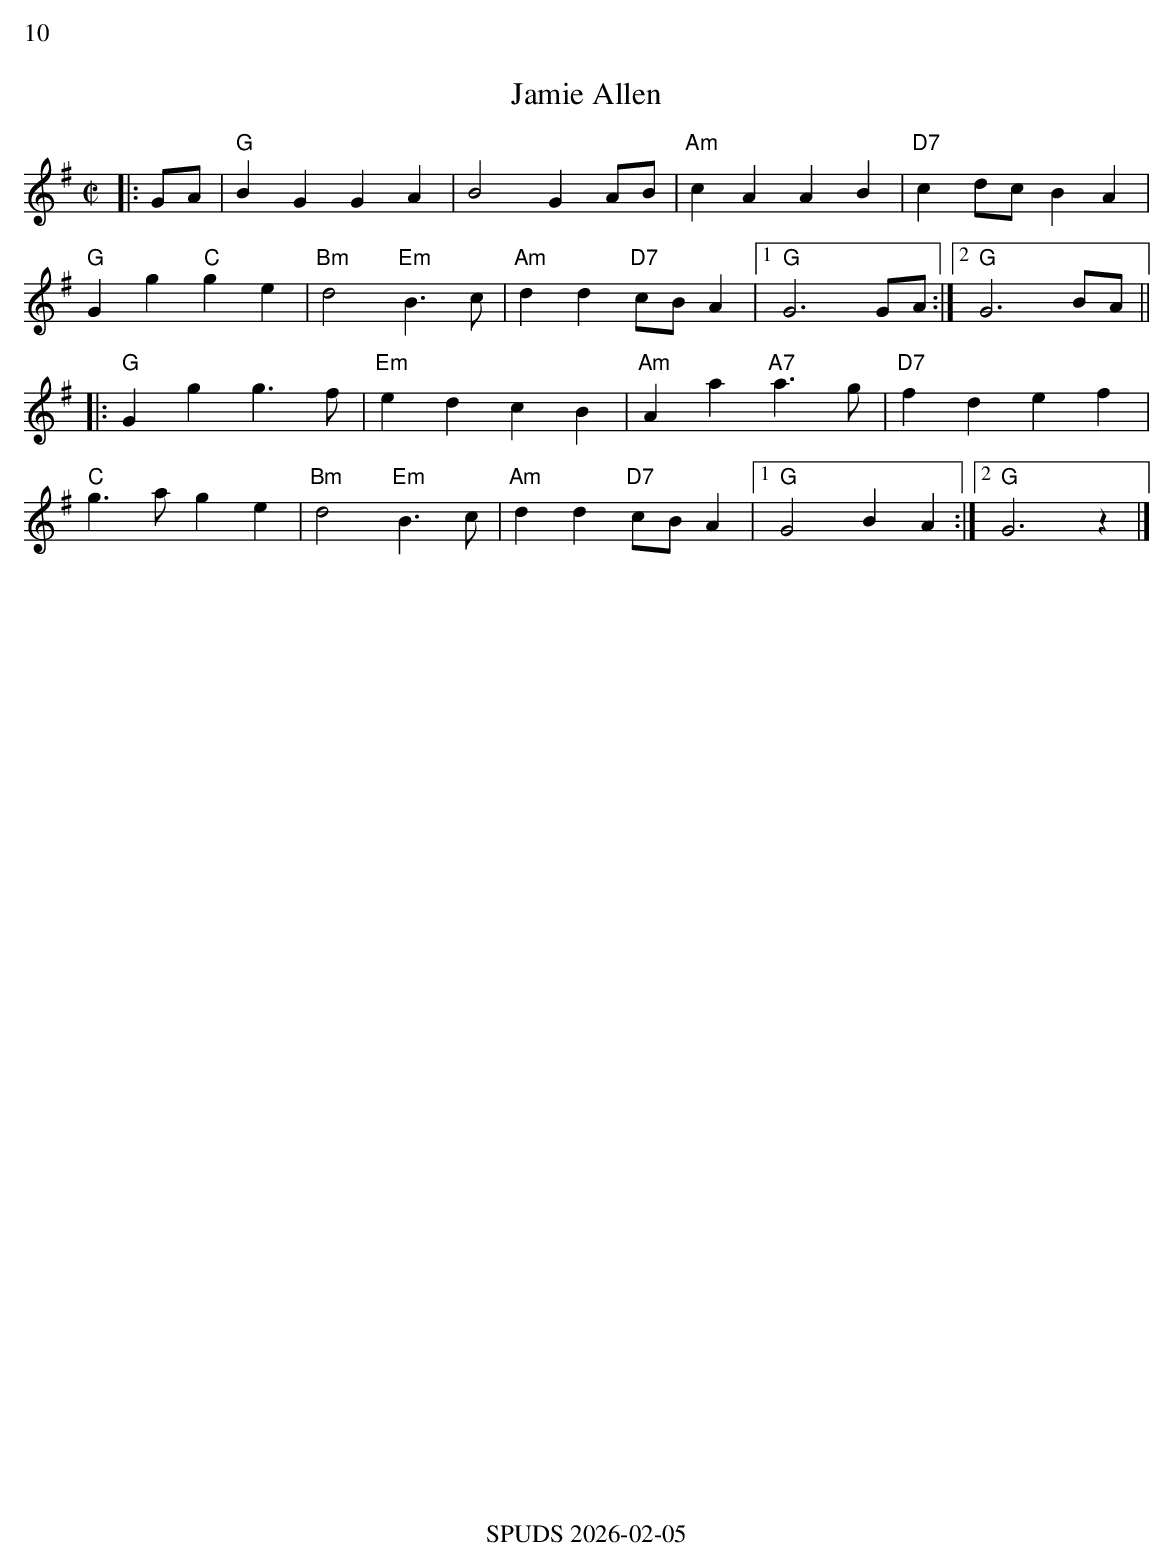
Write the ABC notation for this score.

X:1
%%text 10
T:Jamie Allen
M:C|
L:1/4
K:G
|:G/2A/2|"G"BG GA|B2 GA/2B/2|"Am"cA AB|"D7"cd/c/ BA|
"G"Gg "C"ge|"Bm"d2 "Em"B3/2c/2|"Am"dd "D7"c/2B/2A|1"G"G3G/A/:|2"G"G3B/A/||
|: "G"Gg g3/2f/2|"Em"ed cB|"Am"Aa "A7"a3/2g/2|"D7"fd ef|
"C"g3/2a/2 ge|"Bm"d2 "Em"B3/2c/2|"Am"dd "D7"c/2B/2A|1"G"G2BA:|2"G"G3z|]
